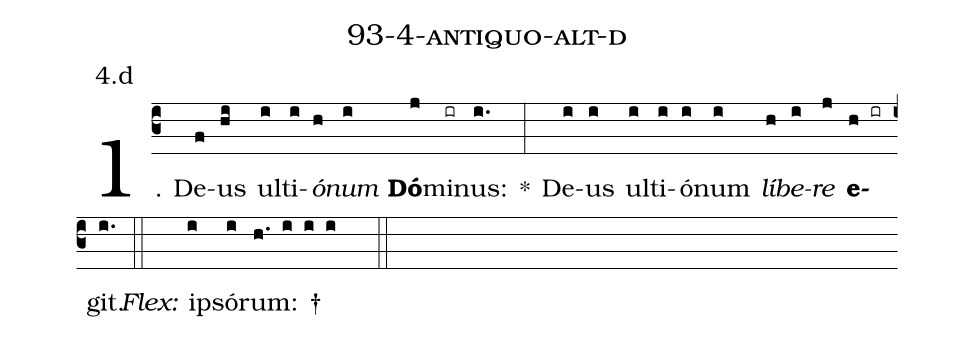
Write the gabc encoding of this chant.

name: 93-4-antiquo-alt-d;
annotation: 4.d;
%%
(c3)1. De(f)us(hi) ul(i)ti(i)<i>ó</i>(h)<i>num</i>(i) <b>Dó</b>(j)mi(ir)nus:(i.) *(:) De(i)us(i) ul(i)ti(i)ó(i)num(i) <i>lí</i>(h)<i>be</i>(i)<i>re</i>(j) <b>e</b>(h ir)git.(i.) (::)
<i>Flex:</i>()  ip(i)só(i)rum: †(h. i i i  ::)
